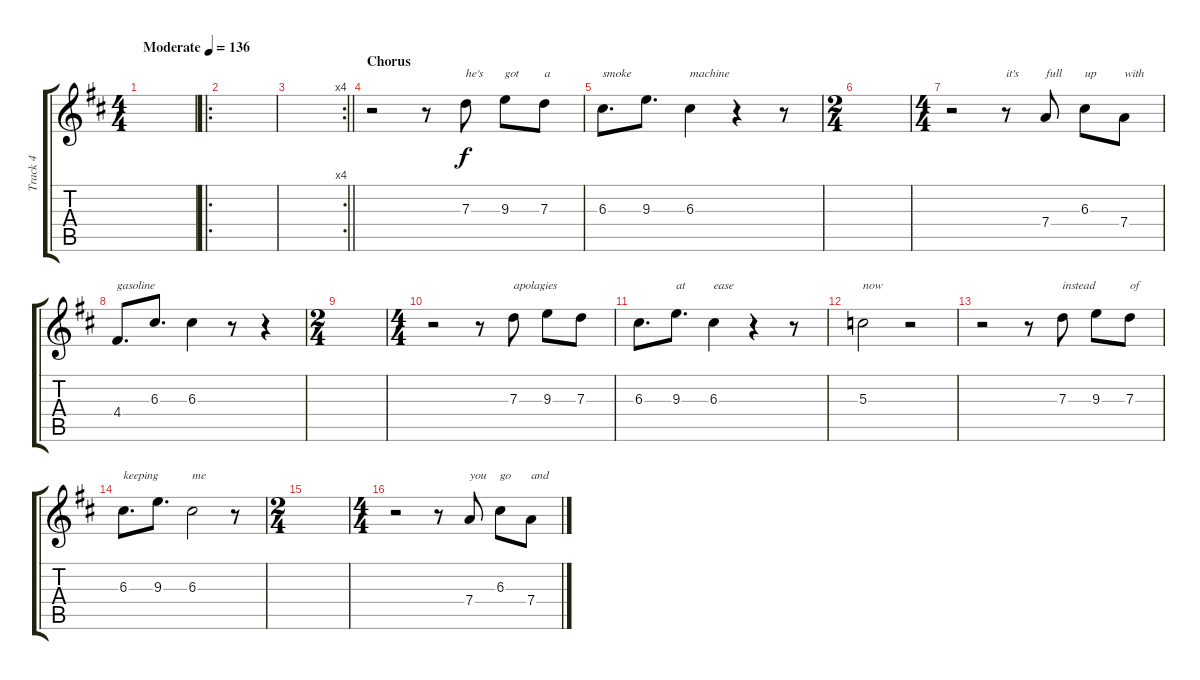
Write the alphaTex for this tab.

\track ("Track 4" "Track 4") {instrument acousticguitarsteel}
\staff {score tabs}
\tuning (E4 B3 G3 D3 A2 E2) {hide}
\ts (4 4)
\tempo (136 "Moderate")
\clef g2
\ks d
|
\ro
|
\rc 4
\barLineRight lightlight
|
\section ("" "Chorus")
r.2 r.8 7.3.8{txt "he's"} 9.3.8{txt "got"} 7.3.8{txt "a"} |
6.3.8{d txt "smoke"} 9.3.8{d} 6.3.4{txt "machine"} r.4 r.8 |
\ts (2 4)
|
\ts (4 4)
r.2 r.8{txt "it's"} 7.4.8{txt "full"} 6.3.8{txt "up"} 7.4.8{txt "with"} |
4.4.8{d txt "gasoline"} 6.3.8{d} 6.3.4 r.8 r.4 |
\ts (2 4)
|
\ts (4 4)
r.2 r.8 7.3.8{txt "apolagies"} 9.3.8 7.3.8 |
6.3.8{d} 9.3.8{d txt "at"} 6.3.4{txt "ease"} r.4 r.8 |
5.3.2{txt "now"} r.2 |
r.2 r.8 7.3.8{txt "instead"} 9.3.8 7.3.8{txt "of"} |
6.3.8{d txt "keeping"} 9.3.8{d} 6.3.2{txt "me"} r.8 |
\ts (2 4)
|
\ts (4 4)
r.2 r.8 7.4.8{txt "you"} 6.3.8{txt "go"} 7.4.8{txt "and"}
